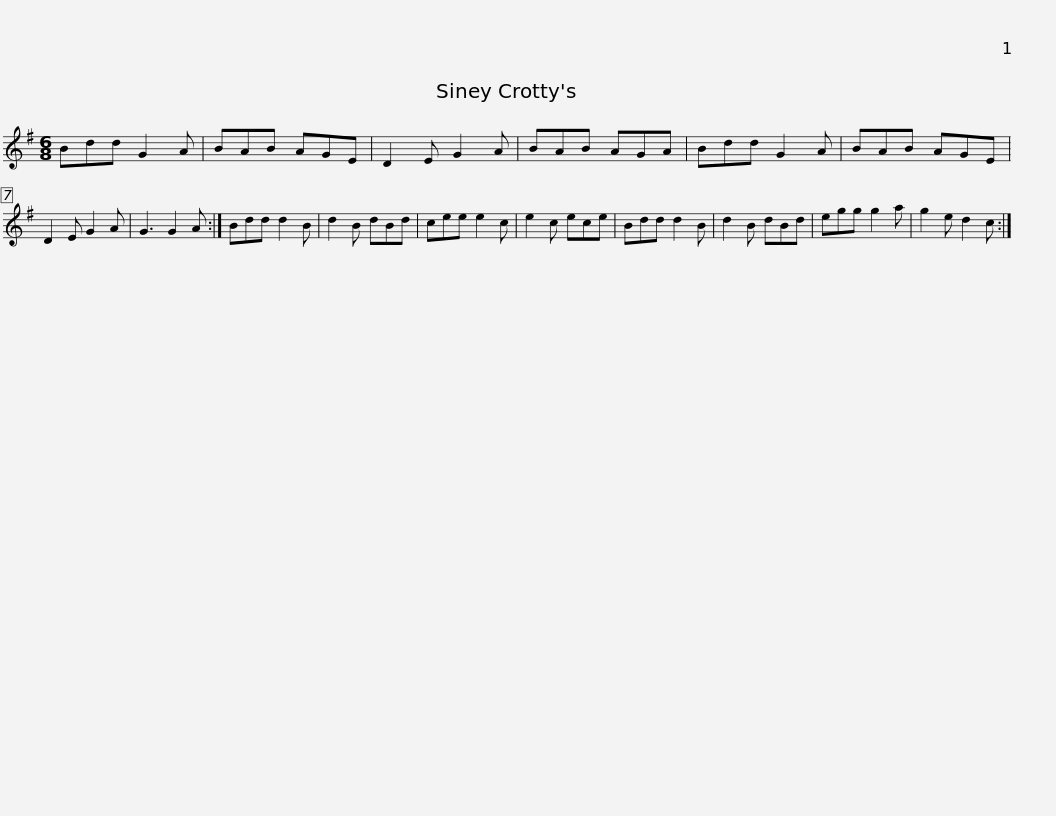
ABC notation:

X:1
L:1/8
M:6/8
I:linebreak $
K:G
V:1 treble
V:1
 Bdd G2 A | BAB AGE | D2 E G2 A | BAB AGA | Bdd G2 A | %5
 BAB AGE | D2 E G2 A | G3 G2 A :|$ Bdd d2 B | d2 B dBd | %10
 cee e2 c | e2 c ece | Bdd d2 B | d2 B dBd | egg g2 a | %15
 g2 e d2 c :| %16
